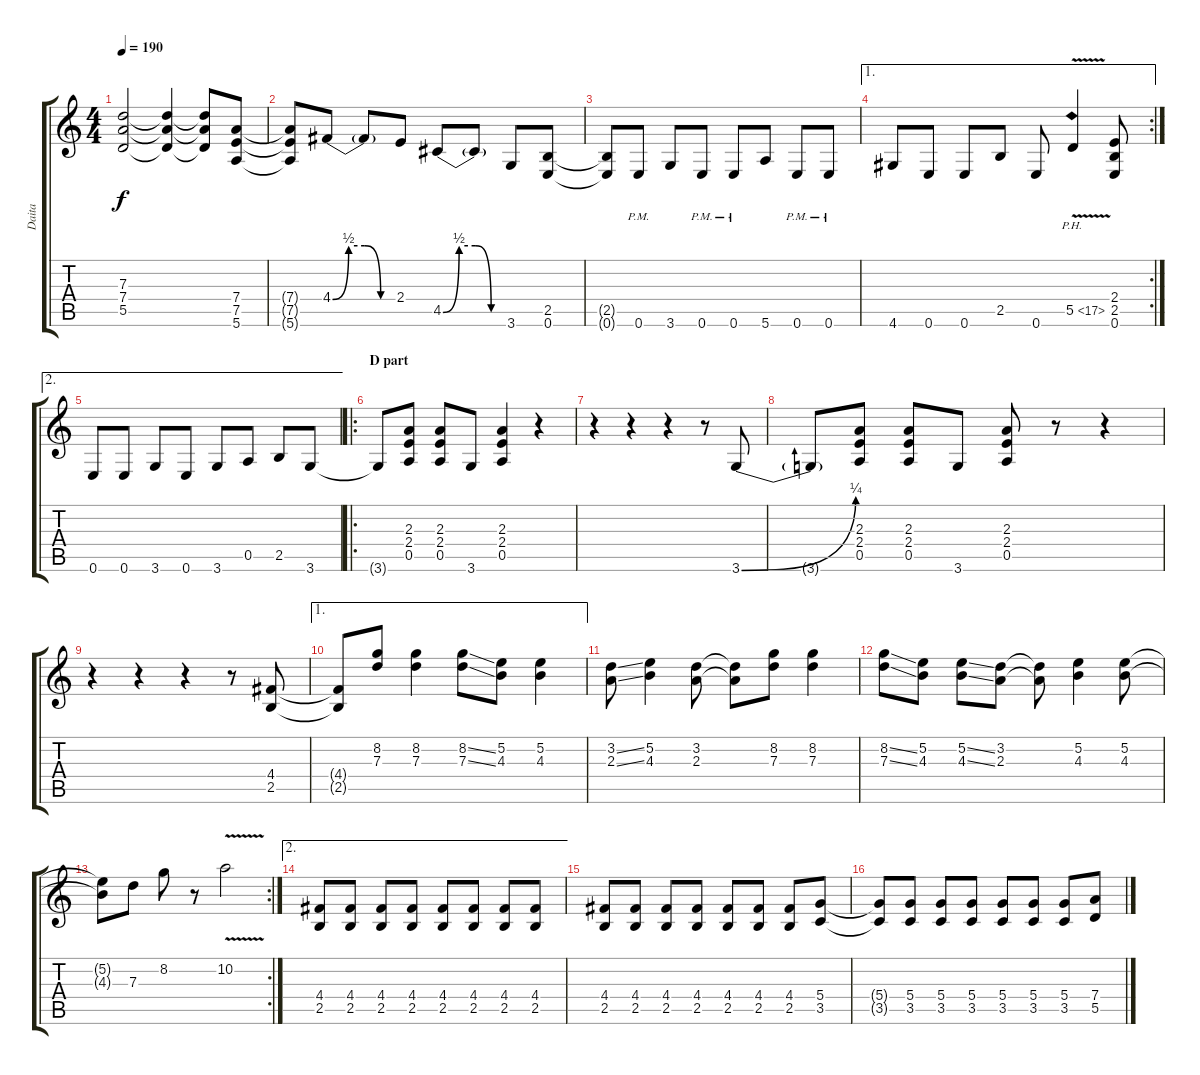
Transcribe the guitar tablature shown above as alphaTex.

\track ("Daita" "Daita") {instrument distortionguitar}
\staff {score tabs}
\tuning (E4 B3 G3 D3 A2 E2) {hide}
\ts (4 4)
\tempo 190
\clef g2
\ks c
(7.3 7.4 5.5).2{dy f} (7.3{t} 7.4{t} 5.5{t}).4 (7.3{t} 7.4{t} 5.5{t}).8 (7.4 7.5 5.6).8 |
(7.4{t} 7.5{t} 5.6{t}).8 4.4{be (custom 0 0 15 2 30 2 45 0 60 0)}.8 4.4{t}.8 2.4.8 4.5{be (custom 0 0 15 2 30 2 45 0 60 0)}.8 4.5{t}.8 3.6.8 (2.5 0.6).8 |
(2.5{t} 0.6{t}).8 0.6{pm}.8 3.6.8 0.6{pm}.8 0.6{pm}.8 5.6.8 0.6{pm}.8 0.6{pm}.8 |
\ae 1
\rc 2
4.6.8 0.6.8 0.6.8 2.5.8 0.6.8 5.5{ph 12 v}.4 (2.4 2.5 0.6).8 |
\ae 2
0.6.8 0.6.8 3.6.8 0.6.8 3.6.8 0.5.8 2.5.8 3.6.8 |
\ro
\section ("" "D part")
3.6{t}.8 (2.3 2.4 0.5).8 (2.3 2.4 0.5).8 3.6.8 (2.3 2.4 0.5).4 r.4 |
r.4 r.4 r.4 r.8 3.6{be (bend 0 0 60 1)}.8 |
3.6{t}.8 (2.3 2.4 0.5).8 (2.3 2.4 0.5).8 3.6.8 (2.3 2.4 0.5).8 r.8 r.4 |
r.4 r.4 r.4 r.8 (4.4 2.5).8 |
\ae 1
(4.4{t} 2.5{t}).8 (8.2 7.3).8 (8.2 7.3).4 (8.2{ss} 7.3{ss}).8 (5.2 4.3).8 (5.2 4.3).4 |
(3.2{ss} 2.3{ss}).8 (5.2 4.3).4 (3.2 2.3).8 (3.2{t} 2.3{t}).8 (8.2 7.3).8 (8.2 7.3).4 |
(8.2{ss} 7.3{ss}).8 (5.2 4.3).8 (5.2{ss} 4.3{ss}).8 (3.2 2.3).8 (3.2{t} 2.3{t}).8 (5.2 4.3).4 (5.2 4.3).8 |
\rc 2
(5.2{t} 4.3{t}).8 7.3.8 8.2.8 r.8 10.2{v}.2 |
\ae 2
(4.4 2.5).8 (4.4 2.5).8 (4.4 2.5).8 (4.4 2.5).8 (4.4 2.5).8 (4.4 2.5).8 (4.4 2.5).8 (4.4 2.5).8 |
(4.4 2.5).8 (4.4 2.5).8 (4.4 2.5).8 (4.4 2.5).8 (4.4 2.5).8 (4.4 2.5).8 (4.4 2.5).8 (5.4 3.5).8 |
(5.4{t} 3.5{t}).8 (5.4 3.5).8 (5.4 3.5).8 (5.4 3.5).8 (5.4 3.5).8 (5.4 3.5).8 (5.4 3.5).8 (7.4 5.5).8
